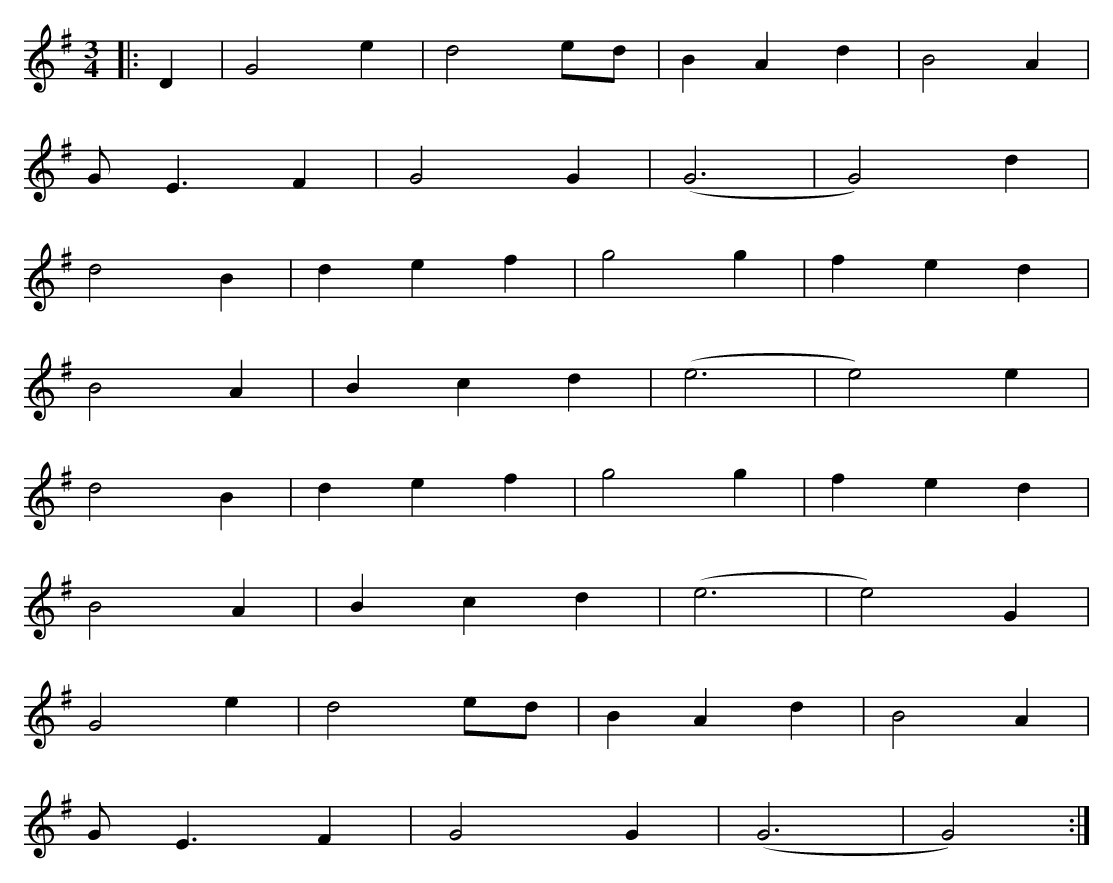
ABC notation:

X:1
M:3/4
K:G
|:D2|G4 e2|d4 ed|B2 A2 d2|B4 A2|
G E3 F2|G4 G2|(G6|G4) d2|
d4 B2|d2 e2 f2|g4 g2|f2 e2 d2|
B4 A2|B2 c2 d2|(e6|e4) e2|
d4 B2|d2 e2 f2|g4 g2|f2 e2 d2|
B4 A2|B2 c2 d2|(e6|e4) G2|
G4 e2|d4 ed|B2 A2 d2|B4 A2|
G E3 F2|G4 G2|(G6|G4):|
